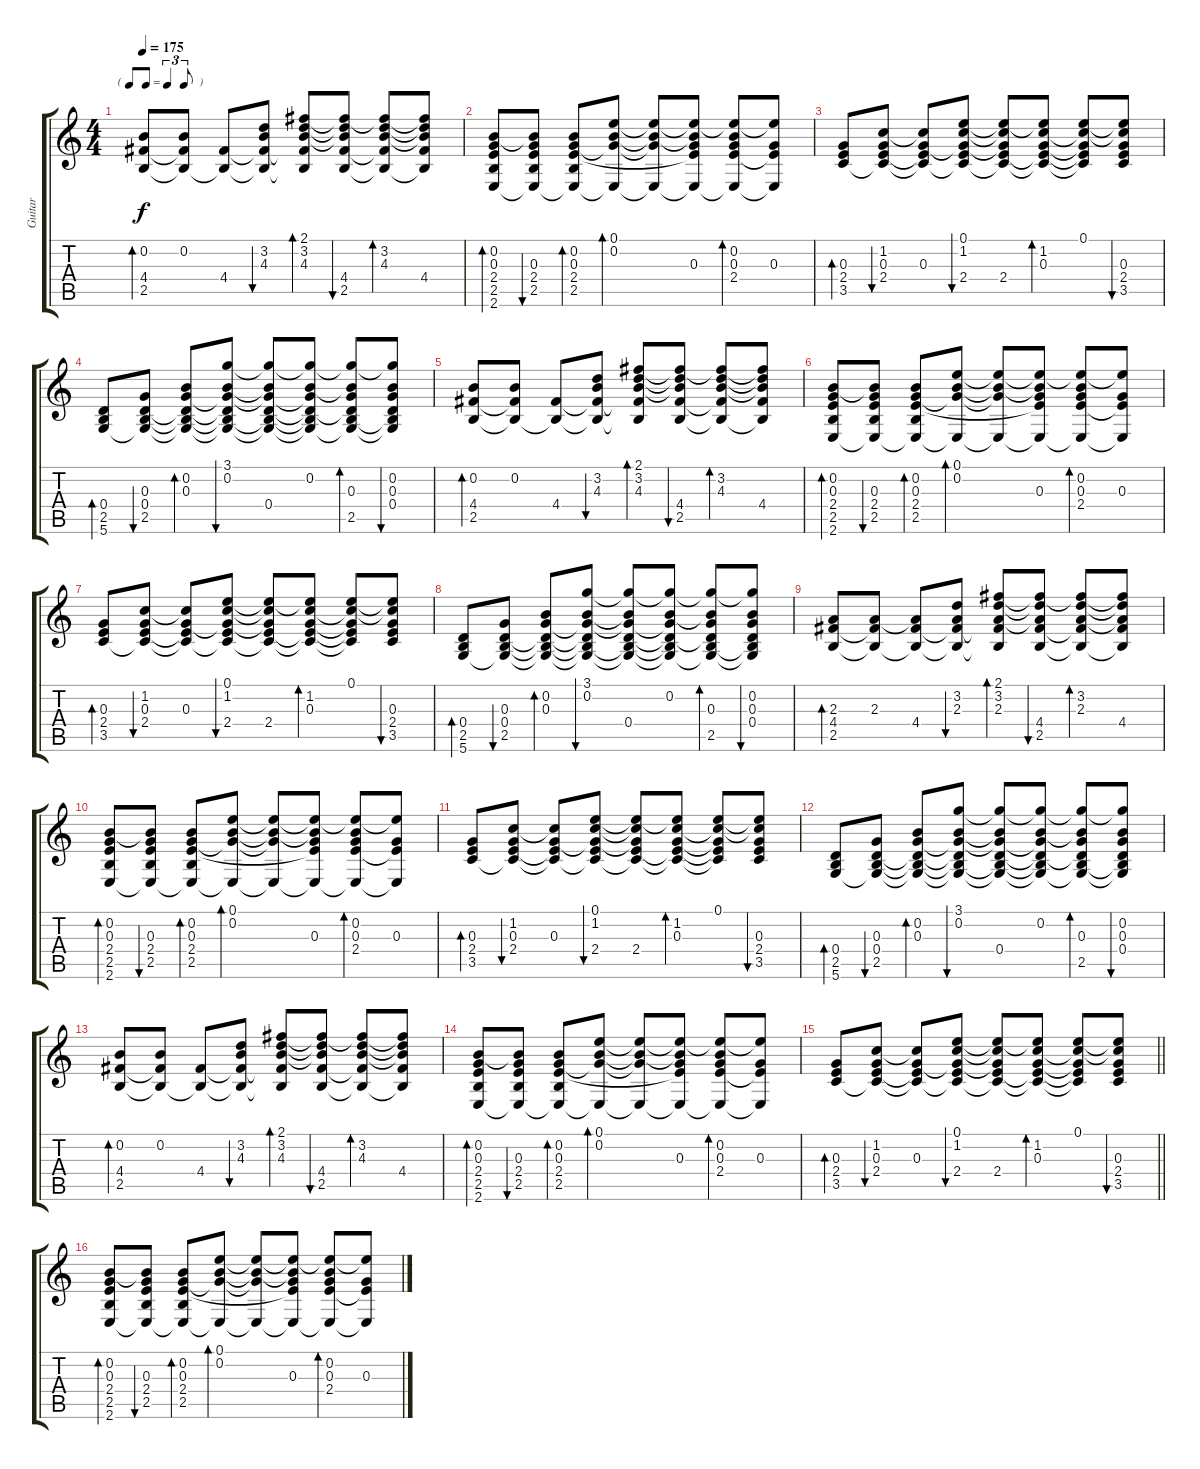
\track ("Guitar" "Guitar") {instrument acousticguitarsteel}
\staff {score tabs}
\tuning (E4 B3 G3 D3 A2 D2) {hide}
\ts (4 4)
\tf triplet8th
\tempo 175
\clef g2
\ks c
(0.2 4.4 2.5).8{bd 60 dy f} (0.2 4.4{t} 2.5{t}).8 (4.4 2.5{t}).8 (3.2 4.3 4.4{t} 2.5{t}).8{bu 60} (2.1 3.2 4.3 4.4{t} 2.5{t}).8{bd 60} (2.1{t} 3.2{t} 4.3{t} 4.4 2.5).8{bu 60} (2.1{t} 3.2 4.3 4.4{t} 2.5{t}).8{bd 60} (2.1{t} 3.2{t} 4.3{t} 4.4 2.5{t}).8 |
(0.2 0.3 2.4 2.5 2.6).8{bd 60} (0.2{t} 0.3 2.4 2.5 2.6{t}).8{bu 60} (0.2 0.3 2.4 2.5 2.6{t}).8{bd 60} (0.1 0.2 0.3{t} 2.6{t}).8{bd 60} (0.1{t} 0.2{t} 0.3{t} 2.6{t}).8 (0.1{t} 0.2{t} 0.3 2.4{t} 2.6{t}).8 (0.1{t} 0.2 0.3 2.4 2.6{t}).8{bd 60} (0.1{t} 0.3 2.4{t} 2.6{t}).8 |
(0.3 2.4 3.5).8{bd 60} (1.2 0.3 2.4 3.5{t}).8{bu 60} (1.2{t} 0.3 2.4{t} 3.5{t}).8 (0.1 1.2 0.3{t} 2.4 3.5{t}).8{bu 60} (0.1{t} 1.2{t} 0.3{t} 2.4 3.5{t}).8 (0.1{t} 1.2 0.3 2.4{t} 3.5{t}).8{bd 60} (0.1 1.2{t} 0.3{t} 2.4{t} 3.5{t}).8 (0.1{t} 1.2{t} 0.3 2.4 3.5).8{bu 60} |
(0.4 2.5 5.6).8{bd 60} (0.3 0.4 2.5 5.6{t}).8{bu 60} (0.2 0.3 0.4{t} 2.5{t} 5.6{t}).8{bd 60} (3.1 0.2 0.3{t} 0.4{t} 2.5{t} 5.6{t}).8{bu 60} (3.1{t} 0.2{t} 0.3{t} 0.4 2.5{t} 5.6{t}).8 (3.1{t} 0.2 0.3{t} 0.4{t} 2.5{t} 5.6{t}).8 (3.1{t} 0.2{t} 0.3 0.4{t} 2.5 5.6{t}).8{bd 60} (3.1{t} 0.2 0.3 0.4 2.5{t} 5.6{t}).8{bu 60} |
(0.2 4.4 2.5).8{bd 60} (0.2 4.4{t} 2.5{t}).8 (4.4 2.5{t}).8 (3.2 4.3 4.4{t} 2.5{t}).8{bu 60} (2.1 3.2 4.3 4.4{t} 2.5{t}).8{bd 60} (2.1{t} 3.2{t} 4.3{t} 4.4 2.5).8{bu 60} (2.1{t} 3.2 4.3 4.4{t} 2.5{t}).8{bd 60} (2.1{t} 3.2{t} 4.3{t} 4.4 2.5{t}).8 |
(0.2 0.3 2.4 2.5 2.6).8{bd 60} (0.2{t} 0.3 2.4 2.5 2.6{t}).8{bu 60} (0.2 0.3 2.4 2.5 2.6{t}).8{bd 60} (0.1 0.2 0.3{t} 2.6{t}).8{bd 60} (0.1{t} 0.2{t} 0.3{t} 2.6{t}).8 (0.1{t} 0.2{t} 0.3 2.4{t} 2.6{t}).8 (0.1{t} 0.2 0.3 2.4 2.6{t}).8{bd 60} (0.1{t} 0.3 2.4{t} 2.6{t}).8 |
(0.3 2.4 3.5).8{bd 60} (1.2 0.3 2.4 3.5{t}).8{bu 60} (1.2{t} 0.3 2.4{t} 3.5{t}).8 (0.1 1.2 0.3{t} 2.4 3.5{t}).8{bu 60} (0.1{t} 1.2{t} 0.3{t} 2.4 3.5{t}).8 (0.1{t} 1.2 0.3 2.4{t} 3.5{t}).8{bd 60} (0.1 1.2{t} 0.3{t} 2.4{t} 3.5{t}).8 (0.1{t} 1.2{t} 0.3 2.4 3.5).8{bu 60} |
(0.4 2.5 5.6).8{bd 60} (0.3 0.4 2.5 5.6{t}).8{bu 60} (0.2 0.3 0.4{t} 2.5{t} 5.6{t}).8{bd 60} (3.1 0.2 0.3{t} 0.4{t} 2.5{t} 5.6{t}).8{bu 60} (3.1{t} 0.2{t} 0.3{t} 0.4 2.5{t} 5.6{t}).8 (3.1{t} 0.2 0.3{t} 0.4{t} 2.5{t} 5.6{t}).8 (3.1{t} 0.2{t} 0.3 0.4{t} 2.5 5.6{t}).8{bd 60} (3.1{t} 0.2 0.3 0.4 2.5{t} 5.6{t}).8{bu 60} |
(2.3 4.4 2.5).8{bd 60} (2.3 4.4{t} 2.5{t}).8 (2.3{t} 4.4 2.5{t}).8 (3.2 2.3 4.4{t} 2.5{t}).8{bu 60} (2.1 3.2 2.3 4.4{t} 2.5{t}).8{bd 60} (2.1{t} 3.2{t} 2.3{t} 4.4 2.5).8{bu 60} (2.1{t} 3.2 2.3 4.4{t} 2.5{t}).8{bd 60} (2.1{t} 3.2{t} 2.3{t} 4.4 2.5{t}).8 |
(0.2 0.3 2.4 2.5 2.6).8{bd 60} (0.2{t} 0.3 2.4 2.5 2.6{t}).8{bu 60} (0.2 0.3 2.4 2.5 2.6{t}).8{bd 60} (0.1 0.2 0.3{t} 2.6{t}).8{bd 60} (0.1{t} 0.2{t} 0.3{t} 2.6{t}).8 (0.1{t} 0.2{t} 0.3 2.4{t} 2.6{t}).8 (0.1{t} 0.2 0.3 2.4 2.6{t}).8{bd 60} (0.1{t} 0.3 2.4{t} 2.6{t}).8 |
(0.3 2.4 3.5).8{bd 60} (1.2 0.3 2.4 3.5{t}).8{bu 60} (1.2{t} 0.3 2.4{t} 3.5{t}).8 (0.1 1.2 0.3{t} 2.4 3.5{t}).8{bu 60} (0.1{t} 1.2{t} 0.3{t} 2.4 3.5{t}).8 (0.1{t} 1.2 0.3 2.4{t} 3.5{t}).8{bd 60} (0.1 1.2{t} 0.3{t} 2.4{t} 3.5{t}).8 (0.1{t} 1.2{t} 0.3 2.4 3.5).8{bu 60} |
(0.4 2.5 5.6).8{bd 60} (0.3 0.4 2.5 5.6{t}).8{bu 60} (0.2 0.3 0.4{t} 2.5{t} 5.6{t}).8{bd 60} (3.1 0.2 0.3{t} 0.4{t} 2.5{t} 5.6{t}).8{bu 60} (3.1{t} 0.2{t} 0.3{t} 0.4 2.5{t} 5.6{t}).8 (3.1{t} 0.2 0.3{t} 0.4{t} 2.5{t} 5.6{t}).8 (3.1{t} 0.2{t} 0.3 0.4{t} 2.5 5.6{t}).8{bd 60} (3.1{t} 0.2 0.3 0.4 2.5{t} 5.6{t}).8{bu 60} |
(0.2 4.4 2.5).8{bd 60} (0.2 4.4{t} 2.5{t}).8 (4.4 2.5{t}).8 (3.2 4.3 4.4{t} 2.5{t}).8{bu 60} (2.1 3.2 4.3 4.4{t} 2.5{t}).8{bd 60} (2.1{t} 3.2{t} 4.3{t} 4.4 2.5).8{bu 60} (2.1{t} 3.2 4.3 4.4{t} 2.5{t}).8{bd 60} (2.1{t} 3.2{t} 4.3{t} 4.4 2.5{t}).8 |
(0.2 0.3 2.4 2.5 2.6).8{bd 60} (0.2{t} 0.3 2.4 2.5 2.6{t}).8{bu 60} (0.2 0.3 2.4 2.5 2.6{t}).8{bd 60} (0.1 0.2 0.3{t} 2.6{t}).8{bd 60} (0.1{t} 0.2{t} 0.3{t} 2.6{t}).8 (0.1{t} 0.2{t} 0.3 2.4{t} 2.6{t}).8 (0.1{t} 0.2 0.3 2.4 2.6{t}).8{bd 60} (0.1{t} 0.3 2.4{t} 2.6{t}).8 |
\barLineRight lightlight
(0.3 2.4 3.5).8{bd 60} (1.2 0.3 2.4 3.5{t}).8{bu 60} (1.2{t} 0.3 2.4{t} 3.5{t}).8 (0.1 1.2 0.3{t} 2.4 3.5{t}).8{bu 60} (0.1{t} 1.2{t} 0.3{t} 2.4 3.5{t}).8 (0.1{t} 1.2 0.3 2.4{t} 3.5{t}).8{bd 60} (0.1 1.2{t} 0.3{t} 2.4{t} 3.5{t}).8 (0.1{t} 1.2{t} 0.3 2.4 3.5).8{bu 60} |
(0.2 0.3 2.4 2.5 2.6).8{bd 60} (0.2{t} 0.3 2.4 2.5 2.6{t}).8{bu 60} (0.2 0.3 2.4 2.5 2.6{t}).8{bd 60} (0.1 0.2 0.3{t} 2.6{t}).8{bd 60} (0.1{t} 0.2{t} 0.3{t} 2.6{t}).8 (0.1{t} 0.2{t} 0.3 2.4{t} 2.6{t}).8 (0.1{t} 0.2 0.3 2.4 2.6{t}).8{bd 60} (0.1{t} 0.3 2.4{t} 2.6{t}).8
